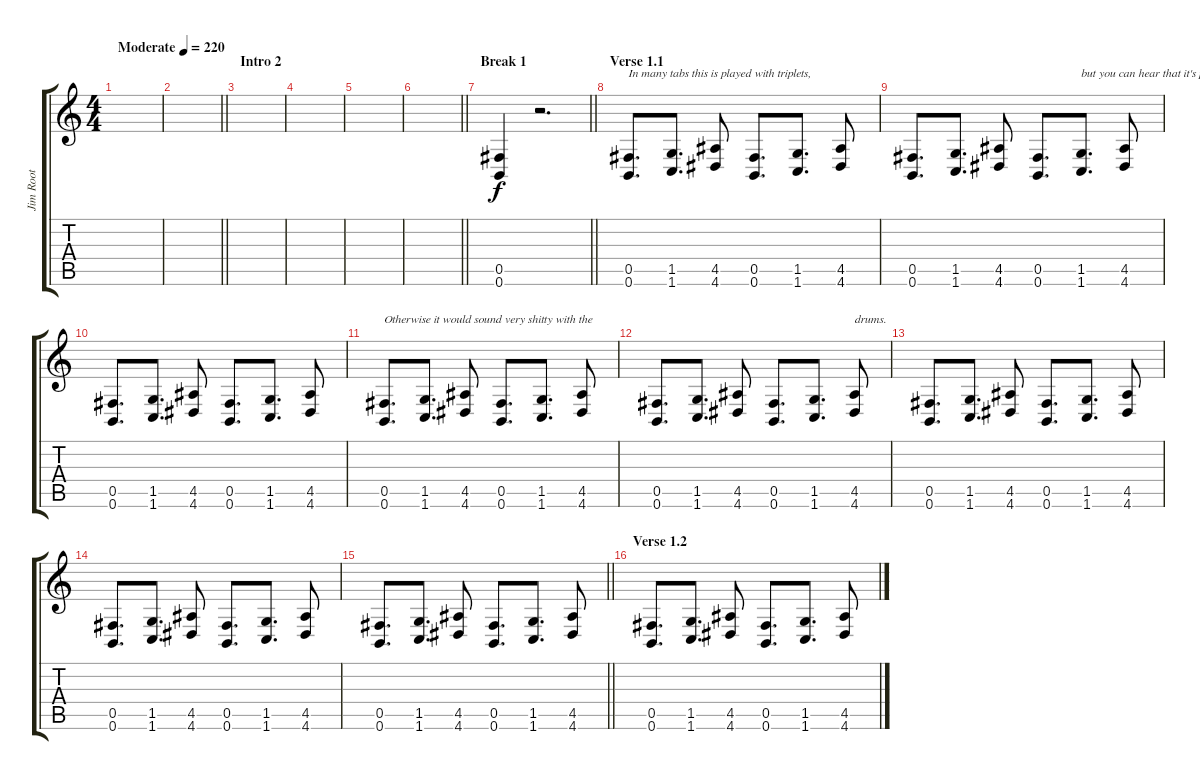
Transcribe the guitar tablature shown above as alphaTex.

\track ("Jim Root" "Jim Root") {instrument distortionguitar}
\staff {score tabs}
\tuning (Db4 Ab3 E3 B2 Gb2 B1) {hide}
\ts (4 4)
\tempo (220 "Moderate")
\clef g2
\ks c
|
\barLineRight lightlight
|
\section ("" "Intro 2")
|
|
|
\barLineRight lightlight
|
\section ("" "Break 1")
\barLineRight lightlight
(0.5 0.6).4 r.2{d} |
\section ("" "Verse 1.1")
(0.5 0.6).8{d txt "In many tabs this is played with triplets,"} (1.5 1.6).8{d} (4.5 4.6).8 (0.5 0.6).8{d} (1.5 1.6).8{d} (4.5 4.6).8 |
(0.5 0.6).8{d} (1.5 1.6).8{d} (4.5 4.6).8 (0.5 0.6).8{d} (1.5 1.6).8{d txt "but you can hear that it's played like this."} (4.5 4.6).8 |
(0.5 0.6).8{d} (1.5 1.6).8{d} (4.5 4.6).8 (0.5 0.6).8{d} (1.5 1.6).8{d} (4.5 4.6).8 |
(0.5 0.6).8{d txt "Otherwise it would sound very shitty with the"} (1.5 1.6).8{d} (4.5 4.6).8 (0.5 0.6).8{d} (1.5 1.6).8{d} (4.5 4.6).8 |
(0.5 0.6).8{d} (1.5 1.6).8{d} (4.5 4.6).8 (0.5 0.6).8{d} (1.5 1.6).8{d} (4.5 4.6).8{txt "drums."} |
(0.5 0.6).8{d} (1.5 1.6).8{d} (4.5 4.6).8 (0.5 0.6).8{d} (1.5 1.6).8{d} (4.5 4.6).8 |
(0.5 0.6).8{d} (1.5 1.6).8{d} (4.5 4.6).8 (0.5 0.6).8{d} (1.5 1.6).8{d} (4.5 4.6).8 |
\barLineRight lightlight
(0.5 0.6).8{d} (1.5 1.6).8{d} (4.5 4.6).8 (0.5 0.6).8{d} (1.5 1.6).8{d} (4.5 4.6).8 |
\section ("" "Verse 1.2")
(0.5 0.6).8{d} (1.5 1.6).8{d} (4.5 4.6).8 (0.5 0.6).8{d} (1.5 1.6).8{d} (4.5 4.6).8
